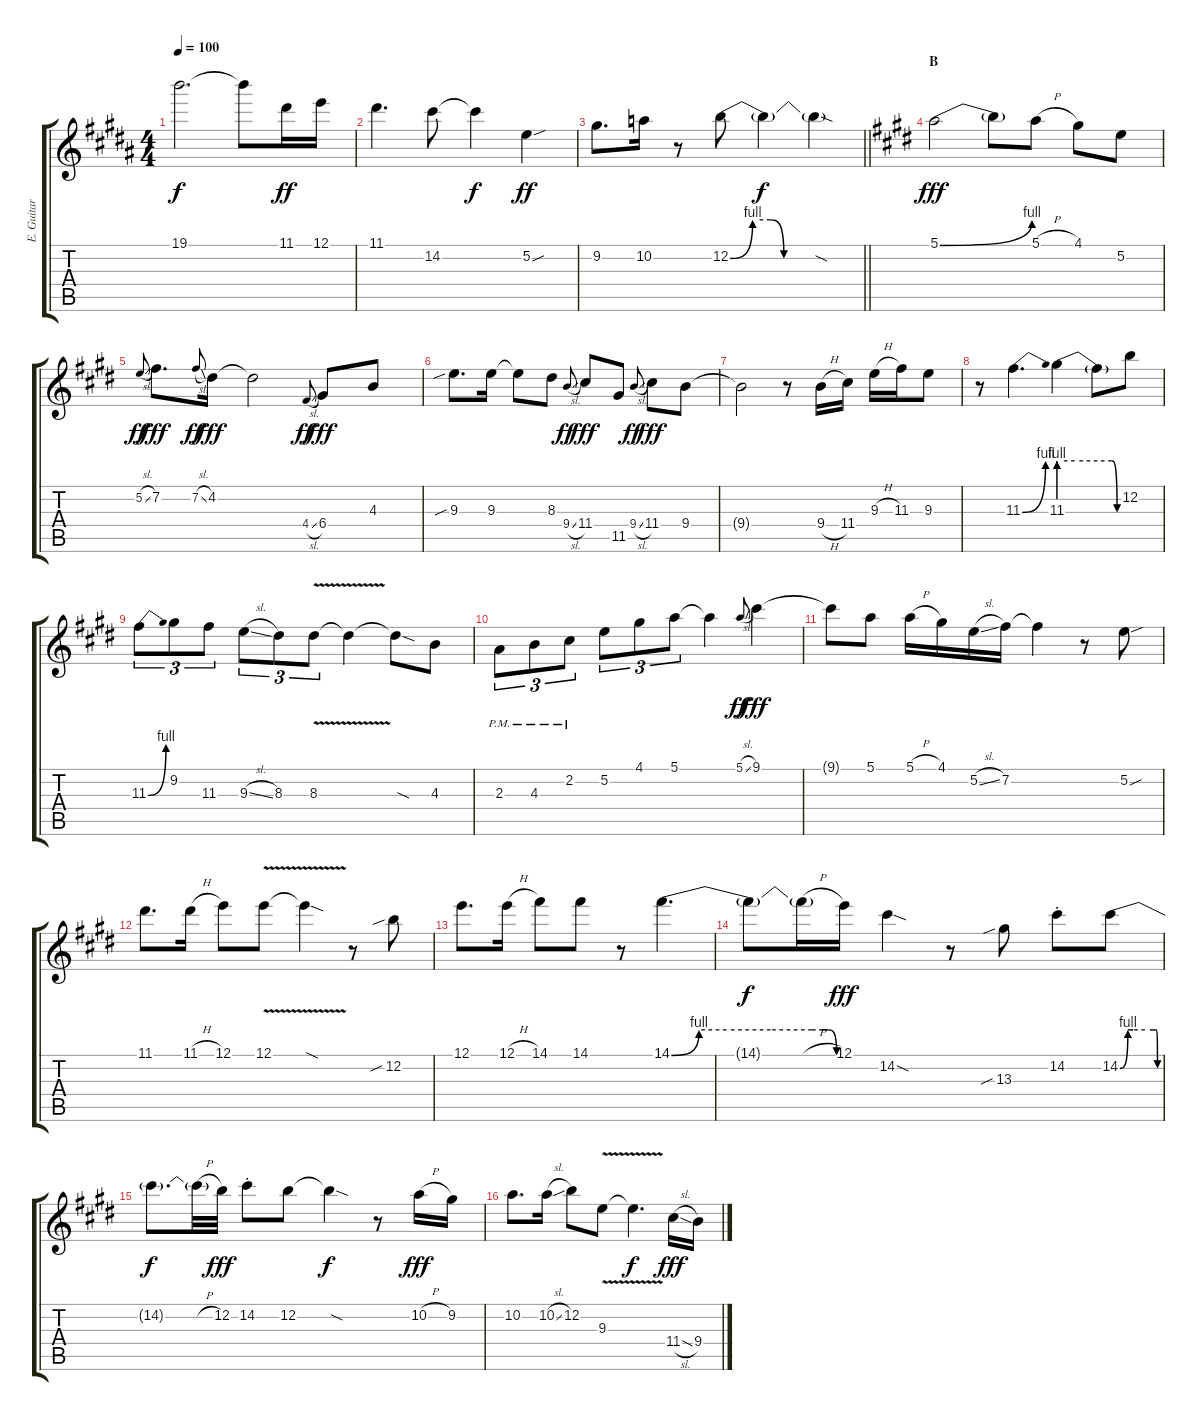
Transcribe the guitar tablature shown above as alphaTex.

\track ("E. Guitar I" "E. Guitar ") {instrument overdrivenguitar}
\staff {score tabs}
\tuning (E4 B3 G3 D3 A2 E2) {hide}
\ts (4 4)
\tempo 100
\clef g2
\ks b
19.1{t}.2{d dy f} 19.1{t}.8 11.1.16{dy ff} 12.1.16 |
11.1.4{d} 14.2.8 14.2{t}.4{dy f} 5.2{sou}.4{dy ff} |
\barLineRight lightlight
9.2.8{d} 10.2.16 r.8 12.2{be (custom 0 0 10 4 18 4 24 0 30 0 60 0)}.8 12.2{t}.4{dy f} 12.2{sod t}.4 |
\section ("" "B")
\ks e
5.1{be (bend 0 0 60 4)}.2{dy fff} 5.1{t}.8 5.1{h}.8 4.1.8 5.2.8 |
5.2{sl}.8{gr onbeat dy ff} 7.2.8{d dy fff} 7.2{sl}.8{gr onbeat dy ff} 4.2.16{dy fff} 4.2{t}.2 4.4{sl}.8{gr onbeat dy ff} 6.4.8{dy fff} 4.3.8 |
9.3{sib}.8{d} 9.3.16 9.3{t}.8 8.3.8 9.4{sl}.8{gr onbeat dy ff} 11.4.8{dy fff} 11.5.8 9.4{sl}.8{gr onbeat dy ff} 11.4.8{dy fff} 9.4.8 |
9.4{t}.2 r.8 9.4{h}.16 11.4.16 9.3{h}.16 11.3.16 9.3.8 |
r.8 11.3{be (bend 0 0 60 4)}.4{d} 11.3{be (custom 0 4 15 4 50 4 55 0 60 0)}.4 11.3{t}.8 12.2.8 |
11.3{be (bend 0 0 60 4)}.8{tu (3 2)} 9.2.8{tu (3 2)} 11.3.8{tu (3 2)} 9.3{sl}.8{tu (3 2)} 8.3.8{tu (3 2)} 8.3{v}.8{tu (3 2)} 8.3{t}.4 8.3{sod t}.8 4.3.8 |
2.3{pm}.8{tu (3 2)} 4.3{pm}.8{tu (3 2)} 2.2{pm}.8{tu (3 2)} 5.2.8{tu (3 2)} 4.1.8{tu (3 2)} 5.1.8{tu (3 2)} 5.1{t}.4 5.1{sl}.8{gr onbeat dy ff} 9.1.4{dy fff} |
9.1{t}.8 5.1.8 5.1{h}.16 4.1.16 5.2{sl}.16 7.2.16 7.2{t}.4 r.8 5.2{sou}.8 |
11.1.8{d} 11.1{h}.16 12.1.8 12.1{v}.8 12.1{sod t}.4 r.8 12.2{sib}.8 |
12.1.8{d} 12.1{h}.16 14.1.8 14.1.8 r.8 14.1{be (custom 0 0 10 4 20 4 36 4 51 4 55 4 57 4 60 0)}.4{d} |
14.1{t}.8{dy f} 14.1{h t}.16 12.1.16{dy fff} 14.2{sod}.4 r.8 13.3{sib}.8 14.2{st}.8 14.2{be (custom 0 0 12 4 20 4 38 4 51 4 55 4 57 0 60 0)}.8 |
14.2{t}.8{d dy f} 14.2{h t}.32 12.2.32{dy fff} 14.2{st}.8 12.2.8 12.2{sod t}.4{dy f} r.8 10.2{h}.16{dy fff} 9.2.16 |
10.2.8{d} 10.2{sl}.16 12.2.8 9.3{v}.8 9.3{t}.4{d dy f} 11.4{sl}.16{dy fff} 9.4.16
